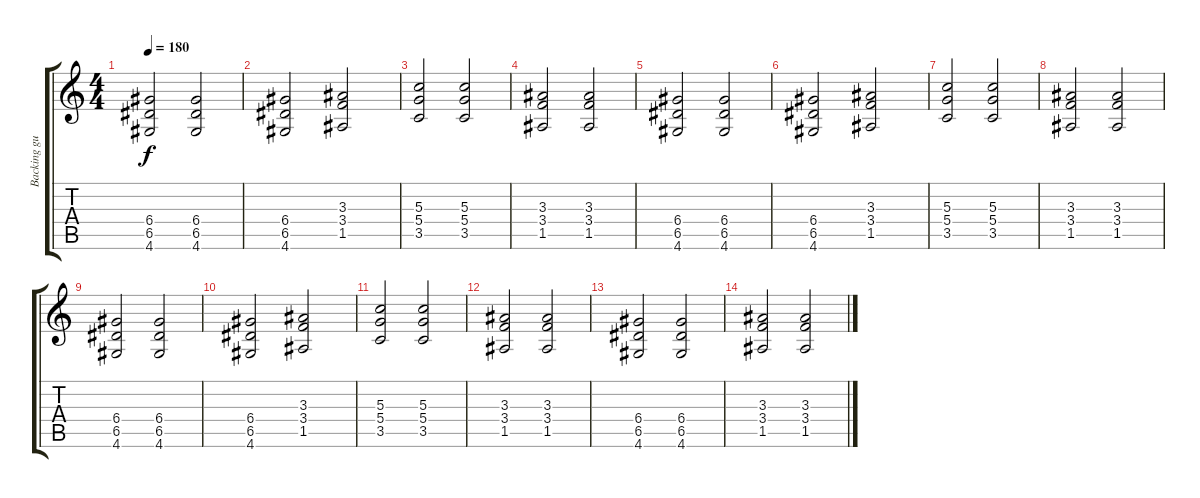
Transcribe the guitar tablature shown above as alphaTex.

\track ("Backing guitar" "Backing gu") {instrument distortionguitar}
\staff {score tabs}
\tuning (E4 B3 G3 D3 A2 E2) {hide}
\ts (4 4)
\tempo 180
\clef g2
\ks c
(6.4 6.5 4.6).2{dy f} (6.4 6.5 4.6).2 |
(6.4 6.5 4.6).2 (3.3 3.4 1.5).2 |
(5.3 5.4 3.5).2 (5.3 5.4 3.5).2 |
(3.3 3.4 1.5).2 (3.3 3.4 1.5).2 |
(6.4 6.5 4.6).2 (6.4 6.5 4.6).2 |
(6.4 6.5 4.6).2 (3.3 3.4 1.5).2 |
(5.3 5.4 3.5).2 (5.3 5.4 3.5).2 |
(3.3 3.4 1.5).2 (3.3 3.4 1.5).2 |
(6.4 6.5 4.6).2 (6.4 6.5 4.6).2 |
(6.4 6.5 4.6).2 (3.3 3.4 1.5).2 |
(5.3 5.4 3.5).2 (5.3 5.4 3.5).2 |
(3.3 3.4 1.5).2 (3.3 3.4 1.5).2 |
(6.4 6.5 4.6).2 (6.4 6.5 4.6).2 |
(3.3 3.4 1.5).2 (3.3 3.4 1.5).2
